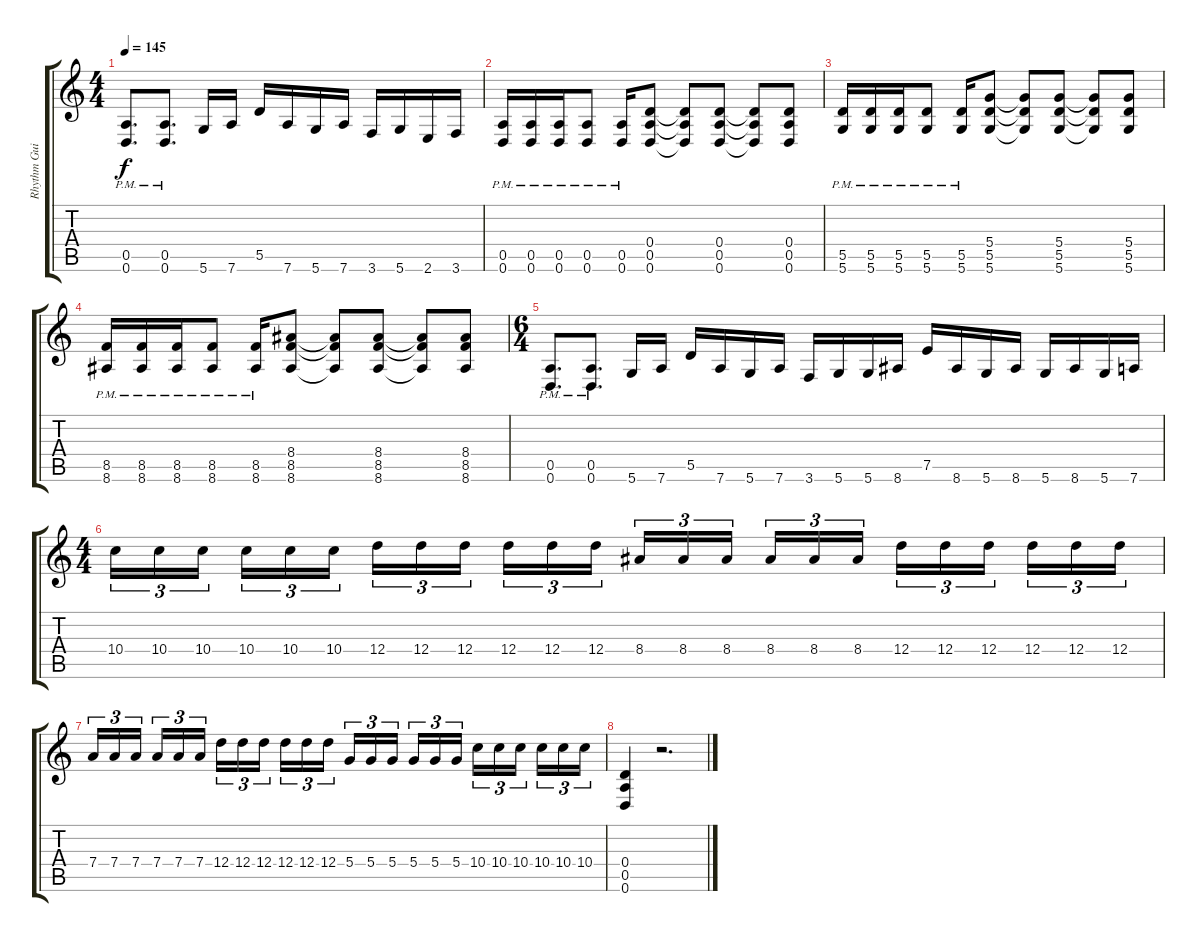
\track ("Rhythm Guitar 2" "Rhythm Gui") {instrument distortionguitar}
\staff {score tabs}
\tuning (E4 B3 G3 D3 A2 D2) {hide}
\ts (4 4)
\tempo 145
\clef g2
\ks c
(0.5{pm} 0.6).8{d dy f} (0.5{pm} 0.6).8{d} 5.6.16 7.6.16 5.5.16 7.6.16 5.6.16 7.6.16 3.6.16 5.6.16 2.6.16 3.6.16 |
(0.5{pm} 0.6{pm}).16 (0.5{pm} 0.6{pm}).16 (0.5{pm} 0.6{pm}).16 (0.5{pm} 0.6{pm}).8 (0.5{pm} 0.6).16 (0.4 0.5 0.6).8 (0.4{t} 0.5{t} 0.6{t}).8 (0.4 0.5 0.6).8 (0.4{t} 0.5{t} 0.6{t}).8 (0.4 0.5 0.6).8 |
(5.5{pm} 5.6{pm}).16 (5.5{pm} 5.6{pm}).16 (5.5{pm} 5.6{pm}).16 (5.5{pm} 5.6{pm}).8 (5.5{pm} 5.6).16 (5.4 5.5 5.6).8 (5.4{t} 5.5{t} 5.6{t}).8 (5.4 5.5 5.6).8 (5.4{t} 5.5{t} 5.6{t}).8 (5.4 5.5 5.6).8 |
(8.5{pm} 8.6{pm}).16 (8.5{pm} 8.6{pm}).16 (8.5{pm} 8.6{pm}).16 (8.5{pm} 8.6{pm}).8 (8.5{pm} 8.6).16 (8.4 8.5 8.6).8 (8.4{t} 8.5{t} 8.6{t}).8 (8.4 8.5 8.6).8 (8.4{t} 8.5{t} 8.6{t}).8 (8.4 8.5 8.6).8 |
\ts (6 4)
(0.5{pm} 0.6).8{d} (0.5{pm} 0.6).8{d} 5.6.16 7.6.16 5.5.16 7.6.16 5.6.16 7.6.16 3.6.16 5.6.16 5.6.16 8.6.16 7.5.16 8.6.16 5.6.16 8.6.16 5.6.16 8.6.16 5.6.16 7.6.16 |
\ts (4 4)
10.4.16{tu (3 2)} 10.4.16{tu (3 2)} 10.4.16{tu (3 2) beam splitsecondary} 10.4.16{tu (3 2)} 10.4.16{tu (3 2)} 10.4.16{tu (3 2)} 12.4.16{tu (3 2)} 12.4.16{tu (3 2)} 12.4.16{tu (3 2) beam splitsecondary} 12.4.16{tu (3 2)} 12.4.16{tu (3 2)} 12.4.16{tu (3 2)} 8.4.16{tu (3 2)} 8.4.16{tu (3 2)} 8.4.16{tu (3 2) beam splitsecondary} 8.4.16{tu (3 2)} 8.4.16{tu (3 2)} 8.4.16{tu (3 2)} 12.4.16{tu (3 2)} 12.4.16{tu (3 2)} 12.4.16{tu (3 2) beam splitsecondary} 12.4.16{tu (3 2)} 12.4.16{tu (3 2)} 12.4.16{tu (3 2)} |
7.4.16{tu (3 2)} 7.4.16{tu (3 2)} 7.4.16{tu (3 2) beam splitsecondary} 7.4.16{tu (3 2)} 7.4.16{tu (3 2)} 7.4.16{tu (3 2)} 12.4.16{tu (3 2)} 12.4.16{tu (3 2)} 12.4.16{tu (3 2) beam splitsecondary} 12.4.16{tu (3 2)} 12.4.16{tu (3 2)} 12.4.16{tu (3 2)} 5.4.16{tu (3 2)} 5.4.16{tu (3 2)} 5.4.16{tu (3 2) beam splitsecondary} 5.4.16{tu (3 2)} 5.4.16{tu (3 2)} 5.4.16{tu (3 2)} 10.4.16{tu (3 2)} 10.4.16{tu (3 2)} 10.4.16{tu (3 2) beam splitsecondary} 10.4.16{tu (3 2)} 10.4.16{tu (3 2)} 10.4.16{tu (3 2)} |
(0.4 0.5 0.6).4 r.2{d}
